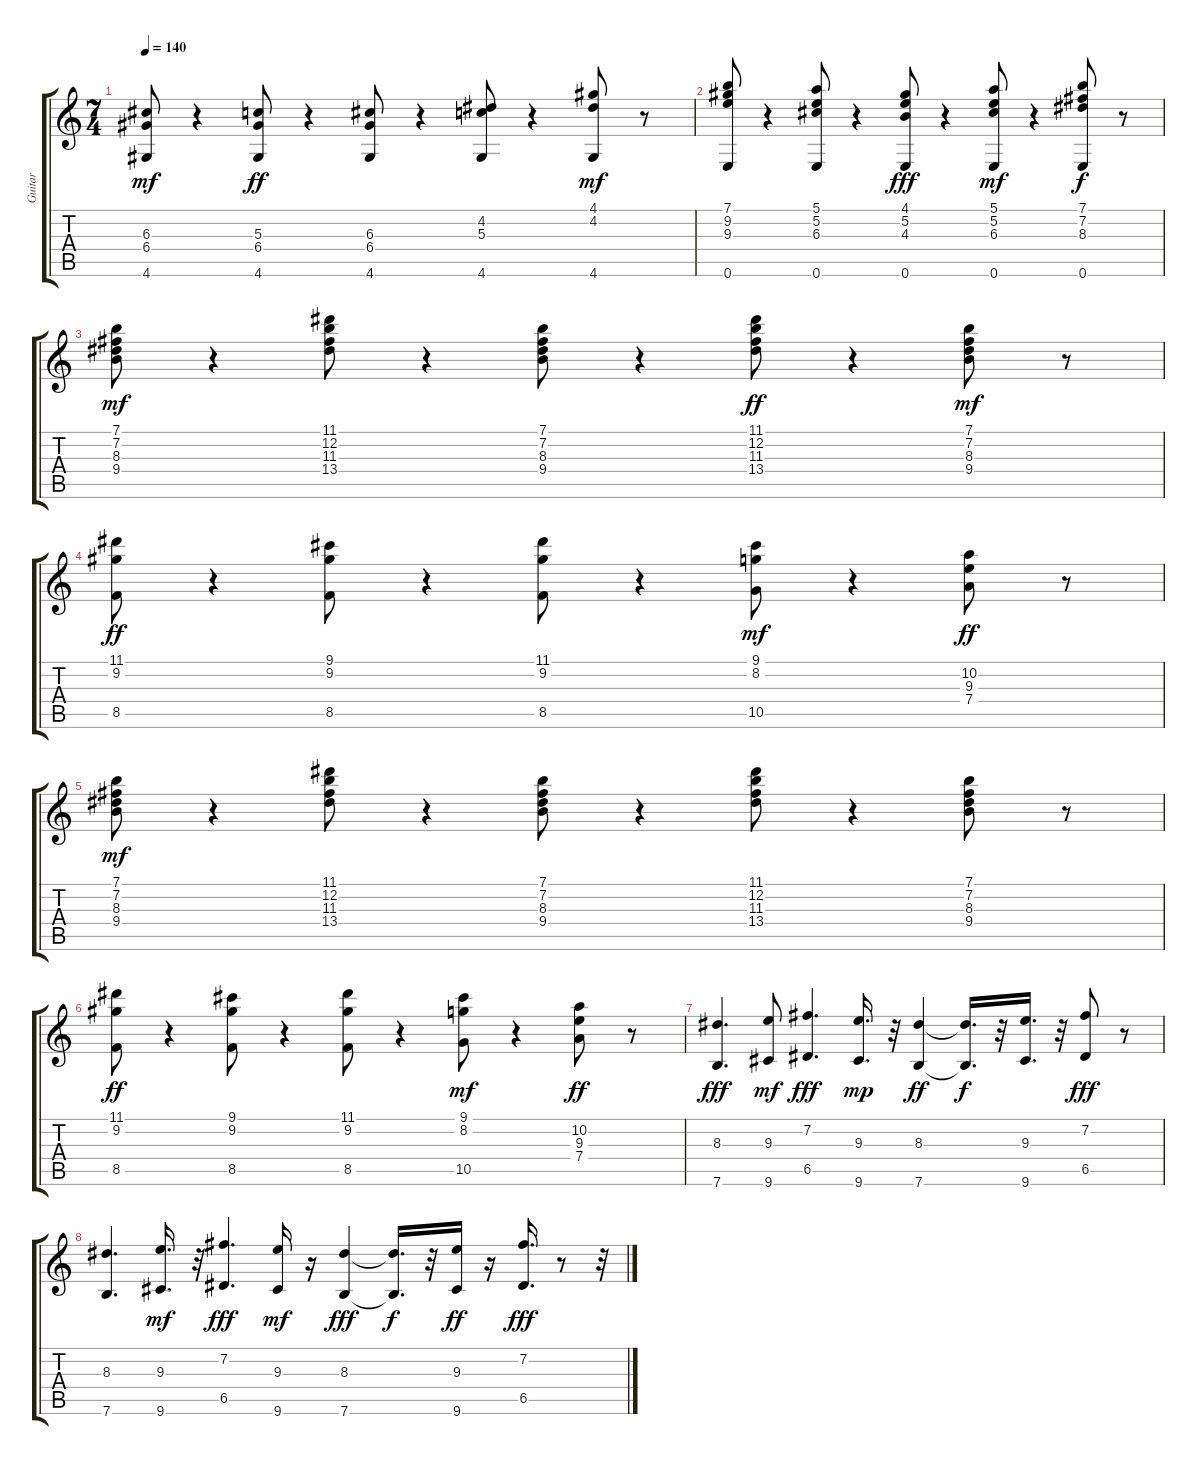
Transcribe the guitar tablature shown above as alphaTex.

\track ("Guitar" "Guitar") {instrument overdrivenguitar}
\staff {score tabs}
\tuning (E4 B3 G3 D3 A2 E2) {hide}
\ts (7 4)
\tempo 140
\clef g2
\ks c
(6.3 6.4 4.6).8{dy mf} r.4 (5.3 6.4 4.6).8{dy ff} r.4 (6.3 6.4 4.6).8 r.4 (4.2 5.3 4.6).8 r.4 (4.1 4.2 4.6).8{dy mf} r.8 |
(7.1 9.2 9.3 0.6).8 r.4 (5.1 5.2 6.3 0.6).8 r.4 (4.1 5.2 4.3 0.6).8{dy fff} r.4 (5.1 5.2 6.3 0.6).8{dy mf} r.4 (7.1 7.2 8.3 0.6).8{dy f} r.8 |
(7.1 7.2 8.3 9.4).8{dy mf} r.4 (11.1 12.2 11.3 13.4).8 r.4 (7.1 7.2 8.3 9.4).8 r.4 (11.1 12.2 11.3 13.4).8{dy ff} r.4 (7.1 7.2 8.3 9.4).8{dy mf} r.8 |
(11.1 9.2 8.5).8{dy ff} r.4 (9.1 9.2 8.5).8 r.4 (11.1 9.2 8.5).8 r.4 (9.1 8.2 10.5).8{dy mf} r.4 (10.2 9.3 7.4).8{dy ff} r.8 |
(7.1 7.2 8.3 9.4).8{dy mf} r.4 (11.1 12.2 11.3 13.4).8 r.4 (7.1 7.2 8.3 9.4).8 r.4 (11.1 12.2 11.3 13.4).8 r.4 (7.1 7.2 8.3 9.4).8 r.8 |
(11.1 9.2 8.5).8{dy ff} r.4 (9.1 9.2 8.5).8 r.4 (11.1 9.2 8.5).8 r.4 (9.1 8.2 10.5).8{dy mf} r.4 (10.2 9.3 7.4).8{dy ff} r.8 |
(8.3 7.6).4{d dy fff} (9.3 9.6).8{dy mf} (7.2 6.5).4{d dy fff} (9.3 9.6).16{d dy mp} r.32 (8.3 7.6).4{dy ff} (8.3{t} 7.6{t}).16{d dy f} r.32 (9.3 9.6).16{d} r.32 (7.2 6.5).8{dy fff} r.8 |
(8.3 7.6).4{d} (9.3 9.6).16{d dy mf} r.32 (7.2 6.5).4{d dy fff} (9.3 9.6).16{dy mf} r.16 (8.3 7.6).4{dy fff} (8.3{t} 7.6{t}).16{d dy f} r.32 (9.3 9.6).16{dy ff} r.16 (7.2 6.5).16{d dy fff} r.8 r.32
